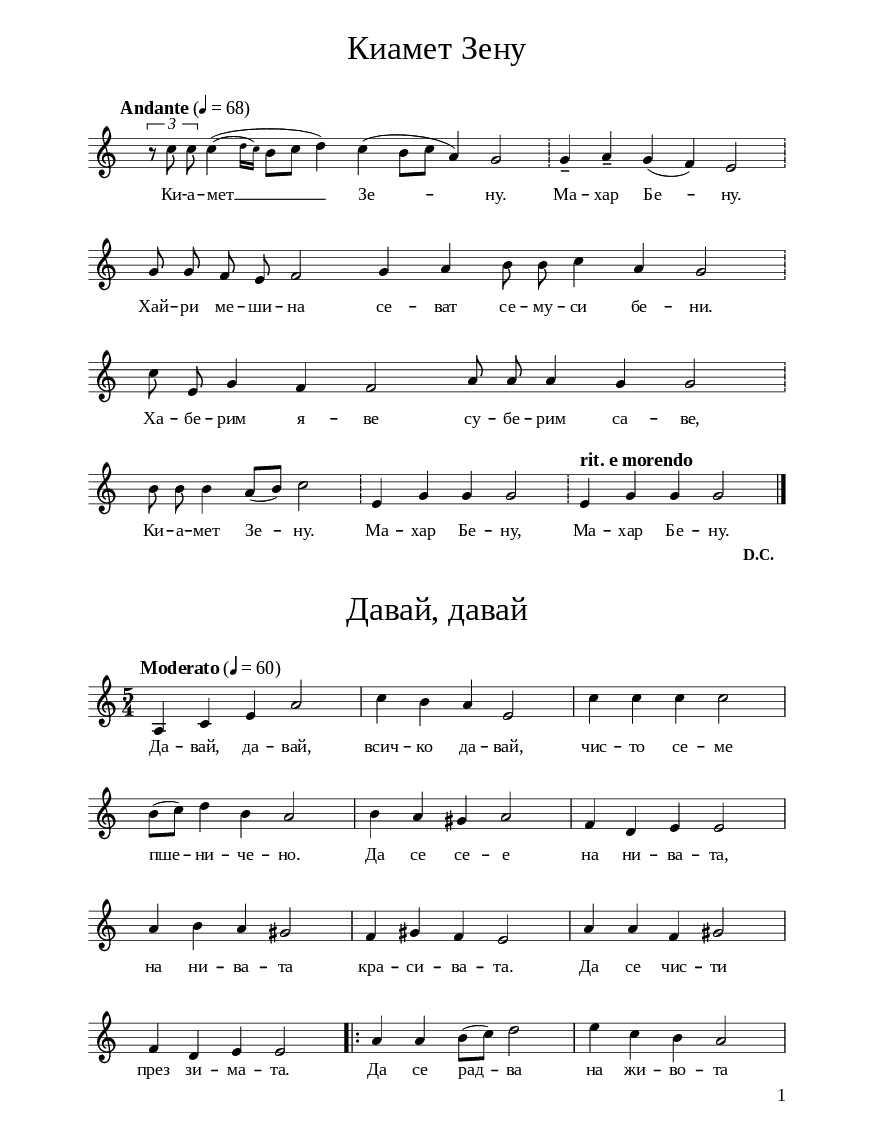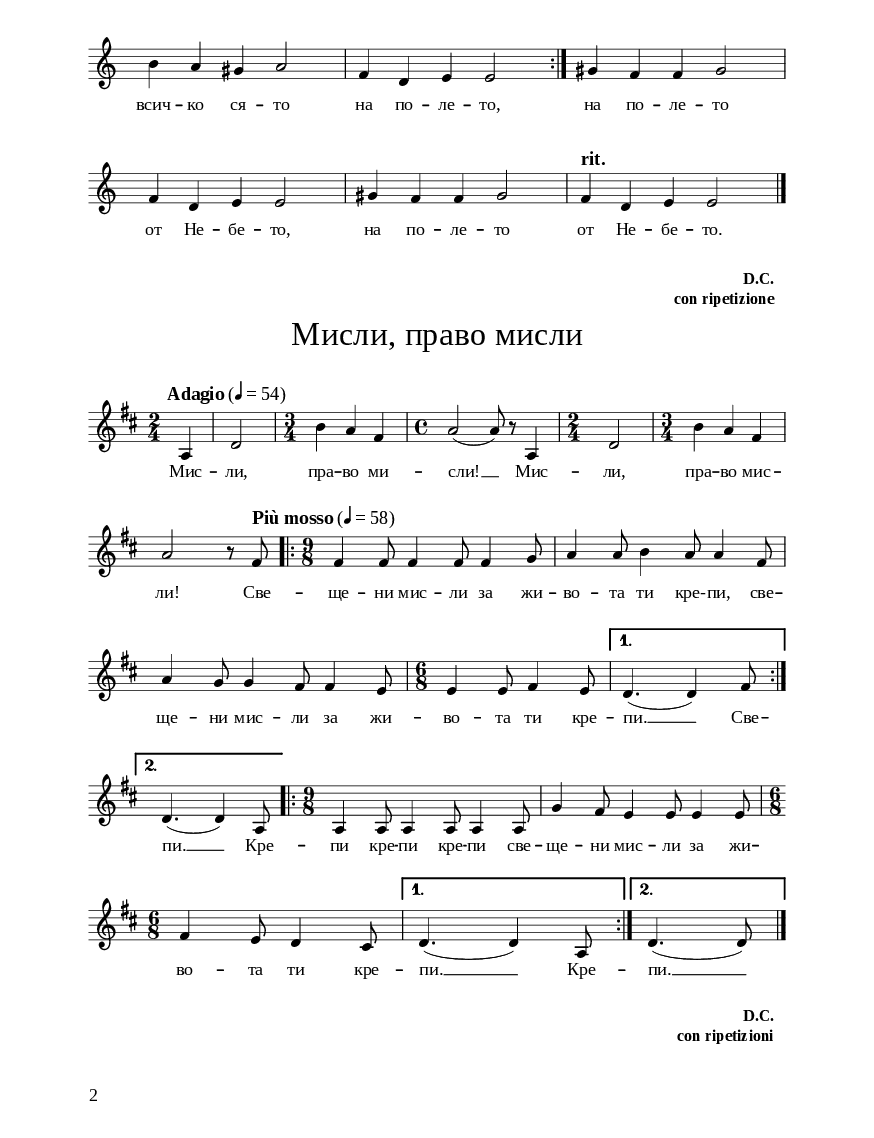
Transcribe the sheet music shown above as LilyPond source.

\version "2.24.3"

% include paper part and global functions
\include "include/globals.ily"

\bookpart {
  \label #'ref092_1
  \tocItem \markup "Киамет Зену"
  \include "include/bookpart-paper.ily"
  \score {
    \include "include/score-layout.ily"

    \new Voice \absolute {
      \clef treble
      \key c \major
      \omit Score.TimeSignature
      \cadenzaOn % allows custom bar lines
      \tempoFunc "Andante" 4 "68"


      \autoBeamOff

      \tupletUp \tuplet 3/2 {r8 c'' c''8 }  c''4~ ( \slashedGrace { \stemDown d''16[c''16] \stemNeutral }  b'8[c''] d''4)  c''4 ( b'8 [c''] a'4 ) g'2 \bar"!"

      g'4 -- a' -- g' ( f' ) e'2 \bar"!" \break  g'8 g' f' e' f'2 g'4 a'4

      b'8 b' c''4 a' g'2 \bar"!" \break c''8 e' g'4 f' f'2  a'8 a' a'4 g' g'2 \bar"!" \break

      b'8 b' b'4 a'8 [( b' )] c''2 \bar"!" e'4 g' g' g'2 \bar"!" \tempo "rit. e morendo" e'4 g' g' g'2 \bar "|."

    }



    \addlyrics {
      Ки -- а -- мет __ Зе --  -- ну. Ма -- хар Бе  --  ну. Хай  --  ри ме  -- ши  --  на се  --
      ват се  -- му  -- си бе  -- ни. Ха -- бе -- рим я -- ве су  -- бе  -- рим са  -- ве,
      Ки -- а -- мет Зе --  -- ну. Ма -- хар Бе  --  ну, Ма -- хар Бе  --  ну.
    }

    \header {
      title = \titleFunc "Киамет Зену" "Kiamet Zenu"
    }

    \midi{}


  } % score
  \markup \dc-one "D.C."

  \label #'ref092_2
  \tocItem \markup "Давай, давай"
  \include "include/bookpart-paper.ily"
  \score {
    \include "include/score-layout.ily"

    \new Voice \absolute  {
      \clef treble
      \key a \minor
      \time 5/4
      \tempoFunc "Moderato" 4 "60"

      a4 c' e' a'2 |c''4 b' a' e'2 | c''4 c'' c'' c''2 \break |

      b'8 ( c'' ) d''4 b' a'2 | b'4 a' gis' a'2 | f'4 d' e' e'2 \break |

      a'4 b' a' gis'2 | f'4 gis' f' e'2 | a'4 a' f' gis'2 \break |

      f'4 d' e' e'2  \bar ".|:"|

      a'4 a' b'8 ( c'' ) d''2 |  e''4 c'' b' a'2 \break | % 13

      b'4 a' gis' a'2 | f'4 d' e' e'2
      \bar ":|." | gis'4 f' f' gis'2 \break |

      f'4 d' e' e'2 | gis'4 f' f' gis'2 | \tempo "rit." f'4  d' e' e'2 | \bar "|."

    }



    \addlyrics {
      Да -- вай, да  -- вай, всич -- ко да -- вай,

      чис -- то се -- ме пше -- ни -- че -- но.

      Да се се -- е на ни -- ва -- та, на ни -- ва -- та кра -- си -- ва -- та.

      Да се чис -- ти през зи -- ма -- та.

      Да се рад -- ва на жи -- во -- та

      всич -- ко ся -- то на по -- ле -- то,

      на по -- ле -- то от Hе -- бе -- то,

      на по -- ле -- то от Hе -- бе -- то.

    }

    \header {
      title = \titleFunc "Давай, давай" "Davaj, davaj"
    }

    \midi{}

  } % score

  \markup \dc-two "D.C.""con ripetizione"

  \label #'ref093
  \tocItem \markup "Мисли, право мисли"
  \include "include/bookpart-paper.ily"
  \score {
    \include "include/score-layout.ily"


    \new Voice \absolute  {
      \clef treble
      \key d \major
      \time 2/4
      \tempoFunc "Adagio" 4 "54"

      \partial 4
      \autoBeamOff

      a4 | d'2 | \time 3/4 b'4 a' fis' | \time 4/4 a'2 ( a'8 ) r8 a4 | \time 2/4 d'2 | \time 3/4 b'4 a'4 fis'4 \break

      a'2 r8

      \tempoFunc "Più mosso" 4 "58"
      fis'8 | \repeat volta 2 {
        \time 9/8 fis'4 fis'8 fis'4 fis'8 fis'4 g'8 | a'4 a'8 b'4 a'8 a'4 fis'8 | \break

        a'4 g'8 g'4 fis'8 fis'4 e'8 | \time 6/8 e'4 e'8 fis'4 e'8 |
      } \alternative {
        {d'4. (d'4 ) fis'8 \break}
        {d'4. (d'4) a8 }
      } \repeat volta 2 {
        \time 9/8 a4 a8 a4 a8 a4 a8 | g'4 fis'8 e'4 e'8 e'4 e'8 | \break

        \time 6/8  fis'4 e'8 d'4 cis'8 |
      } \alternative { { d'4. ( d'4 ) a8 } { d'4. ( d'8 ) } } \bar "|."

    }

    \addlyrics {
      Мис -- ли, пра -- во ми -- сли! __  Мис -- ли, пра -- во мис -- ли!

      Све -- ще -- ни мис -- ли за жи -- во -- та ти "кре-" -- пи, све -- ще -- ни мис -- ли за жи -- во -- та ти кре -- пи. __ Све -- пи. __  Кре -- пи кре -- пи

      кре -- пи све -- ще -- ни мис -- ли за жи -- во -- та ти кре -- пи. __  Кре -- пи. __
    }

    \header {
      title = \titleFunc "Мисли, право мисли" "Misli, pravo misli"
    }

    \midi{}

  } % score

  \markup \dc-two "D.C.""con ripetizioni"

} % bookpart
